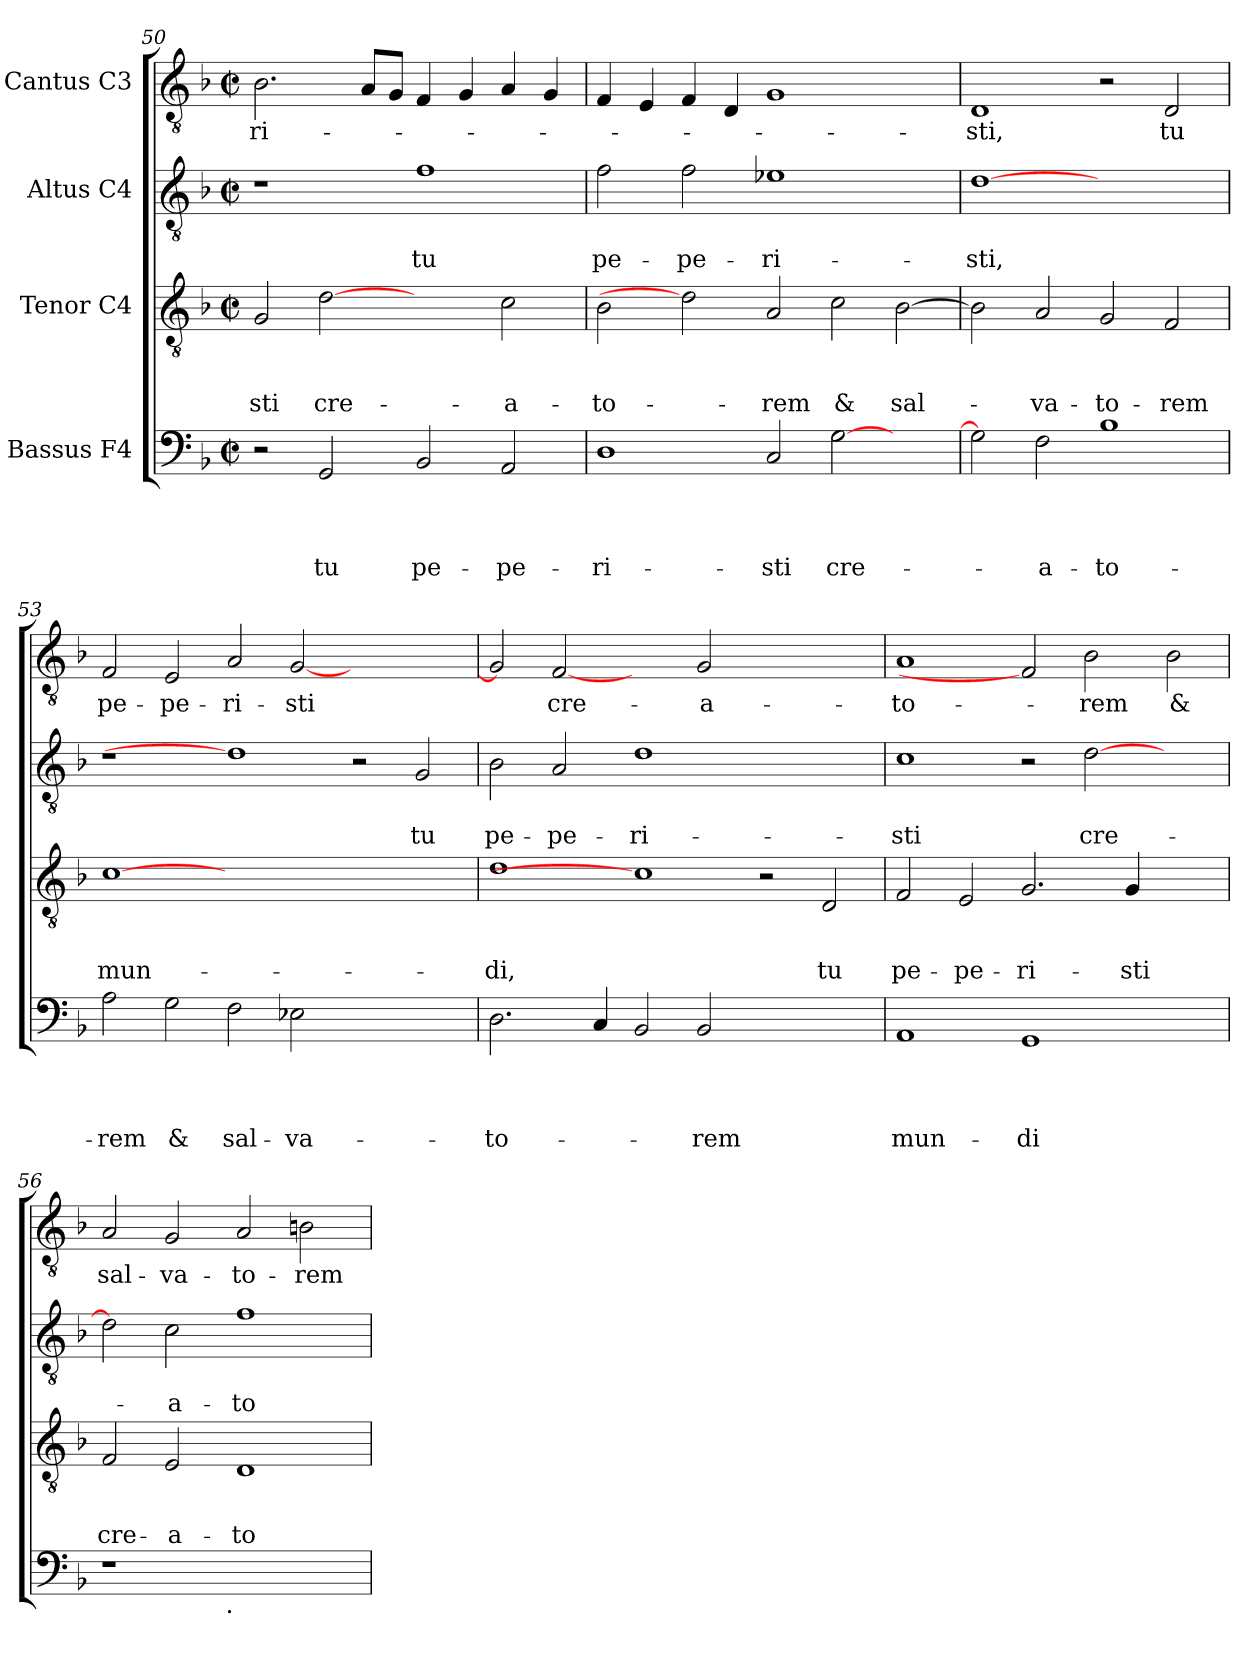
**kern	**text	**text	**text	**text	**kern	**text	**text	**text	**kern	**text	**text	**kern	**text
*part4	*part4	*part4	*part4	*part4	*part3	*part3	*part3	*part3	*part2	*part2	*part2	*part1	*part1
*staff4	*staff4	*staff4	*staff4	*staff4	*staff3	*staff3	*staff3	*staff3	*staff2	*staff2	*staff2	*staff1	*staff1
*I"Bassus F4	*	*	*	*	*I"Tenor C4	*	*	*	*I"Altus C4	*	*	*I"Cantus C3	*
*clefF4	*	*	*	*	*clefGv2	*	*	*	*clefGv2	*	*	*clefGv2	*
*k[b-]	*	*	*	*	*k[b-]	*	*	*	*k[b-]	*	*	*k[b-]	*
*F:	*	*	*	*	*F:	*	*	*	*F:	*	*	*F:	*
*M2/2	*	*	*	*	*M2/2	*	*	*	*M2/2	*	*	*M2/2	*
*met(c|)	*	*	*	*	*met(c|)	*	*	*	*met(c|)	*	*	*met(c|)	*
=50	=50	=50	=50	=50	=50	=50	=50	=50	=50	=50	=50	=50	=50
!	!	!	!	!	!	!	!	!LO:LY:b	!	!	!	!	!LO:LY:b
2r	.	.	.	.	2G/	.	.	-sti	1r	.	.	2.B-\	-ri-
!	!	!	!	!LO:LY:b	!	!	!	!LO:LY:b	!	!	!	!	!
2GG/	.	.	.	tu	[2d	.	.	cre-	.	.	.	.	.
.	.	.	.	.	.	.	.	.	.	.	.	8A/L	.
.	.	.	.	.	.	.	.	.	.	.	.	8G/J	.
!	!	!	!	!LO:LY:b	!	!	!	!	!	!	!LO:LY:b	!	!
2BB-/	.	.	.	pe-	2ryy	.	.	.	1f	.	tu	4F/	.
.	.	.	.	.	.	.	.	.	.	.	.	4G/	.
!	!	!	!	!LO:LY:b	!	!	!	!LO:LY:b	!	!	!	!	!
2AA/	.	.	.	-pe-	2c\	.	.	-a-	.	.	.	4A/	.
.	.	.	.	.	.	.	.	.	.	.	.	4G/	.
=51	=51	=51	=51	=51	=51	=51	=51	=51	=51	=51	=51	=51	=51
!	!	!	!	!LO:LY:b	!	!	!	!LO:LY:b	!	!	!LO:LY:b	!	!
1D	.	.	.	-ri-	2B-\	.	.	-to-	2f\	.	pe-	4F/	.
.	.	.	.	.	.	.	.	.	.	.	.	4E/	.
!	!	!	!	!	!	!	!	!	!	!	!LO:LY:b	!	!
.	.	.	.	.	2d]	.	.	.	2f\	.	-pe-	4F/	.
.	.	.	.	.	.	.	.	.	.	.	.	4D/	.
!	!	!	!	!LO:LY:b	!	!	!	!LO:LY:b	!	!	!LO:LY:b	!	!
2C/	.	.	.	-sti	2A/	.	.	-rem	1e-X	.	-ri-	1G	.
!	!	!	!	!LO:LY:b	!	!	!	!LO:LY:b	!	!	!	!	!
[>2G\	.	.	.	cre-	2c\	.	.	&	.	.	.	.	.
!	!	!	!	!	!	!	!	!LO:LY:b	!	!	!	!	!
2ryy	.	.	.	.	[>2B-\	.	.	sal-	2ryy	.	.	2ryy	.
=52	=52	=52	=52	=52	=52	=52	=52	=52	=52	=52	=52	=52	=52
!	!	!	!	!	!	!	!	!	!	!	!LO:LY:b	!	!LO:LY:b
2G\]	.	.	.	.	2B-\]	.	.	.	[1d	.	-sti,	1D	-sti,
!	!	!	!	!LO:LY:b	!	!	!	!LO:LY:b	!	!	!	!	!
2F\	.	.	.	-a-	2A/	.	.	-va-	.	.	.	.	.
!	!	!	!	!LO:LY:b	!	!	!	!LO:LY:b	!	!	!	!	!
1B-	.	.	.	-to-	2G/	.	.	-to-	1ryy	.	.	2r	.
!	!	!	!	!	!	!	!	!LO:LY:b	!	!	!	!	!LO:LY:b
.	.	.	.	.	2F/	.	.	-rem	.	.	.	2D/	tu
=53	=53	=53	=53	=53	=53	=53	=53	=53	=53	=53	=53	=53	=53
!	!	!	!	!LO:LY:b	!	!	!	!LO:LY:b	!	!	!	!	!LO:LY:b
2A\	.	.	.	-rem	[1c	.	.	mun-	1r	.	.	2F/	pe-
!	!	!	!	!LO:LY:b	!	!	!	!	!	!	!	!	!LO:LY:b
2G\	.	.	.	&	.	.	.	.	.	.	.	2E/	-pe-
!	!	!	!	!LO:LY:b	!	!	!	!	!	!	!	!	!LO:LY:b
2F\	.	.	.	sal-	0ryy	.	.	.	1d]	.	.	2A/	-ri-
!	!	!	!	!LO:LY:b	!	!	!	!	!	!	!	!	!LO:LY:b
2E-X\	.	.	.	-va-	.	.	.	.	.	.	.	[<2G/	-sti
1ryy	.	.	.	.	.	.	.	.	2r	.	.	1ryy	.
!	!	!	!	!	!	!	!	!	!	!	!LO:LY:b	!	!
.	.	.	.	.	.	.	.	.	2G/	.	tu	.	.
!!LO:LB:g=z
=54	=54	=54	=54	=54	=54	=54	=54	=54	=54	=54	=54	=54	=54
!	!	!	!	!LO:LY:b	!	!	!	!LO:LY:b	!	!	!LO:LY:b	!	!
2.D\	.	.	.	-to-	1d	.	.	-di,	2B-\	.	pe-	2G/]	.
!	!	!	!	!	!	!	!	!	!	!	!LO:LY:b	!	!LO:LY:b
.	.	.	.	.	.	.	.	.	2A/	.	-pe-	[2F	cre-
4C/	.	.	.	.	.	.	.	.	.	.	.	.	.
!	!	!	!	!	!	!	!	!	!	!	!LO:LY:b	!	!
2BB-/	.	.	.	.	1c]	.	.	.	1d	.	-ri-	2ryy	.
!	!	!	!	!LO:LY:b	!	!	!	!	!	!	!	!	!LO:LY:b
2BB-/	.	.	.	-rem	.	.	.	.	.	.	.	2G/	-a-
1ryy	.	.	.	.	2r	.	.	.	1ryy	.	.	1ryy	.
!	!	!	!	!	!	!	!	!LO:LY:b	!	!	!	!	!
.	.	.	.	.	2D/	.	.	tu	.	.	.	.	.
=55	=55	=55	=55	=55	=55	=55	=55	=55	=55	=55	=55	=55	=55
!	!	!	!	!LO:LY:b	!	!	!	!LO:LY:b	!	!	!LO:LY:b	!	!LO:LY:b
1AA	.	.	.	mun-	2F/	.	.	pe-	1c	.	-sti	1A	-to-
!	!	!	!	!	!	!	!	!LO:LY:b	!	!	!	!	!
.	.	.	.	.	2E/	.	.	-pe-	.	.	.	.	.
!	!	!	!	!LO:LY:b	!	!	!	!LO:LY:b	!	!	!	!	!
1GG	.	.	.	-di	2.G/	.	.	-ri-	2r	.	.	2F]	.
!	!	!	!	!	!	!	!	!	!	!	!LO:LY:b	!	!LO:LY:b
.	.	.	.	.	.	.	.	.	[>2d\	.	cre-	2B-\	-rem
!	!	!	!	!	!	!	!	!LO:LY:b	!	!	!	!	!
.	.	.	.	.	4G/	.	.	-sti	.	.	.	.	.
!	!	!	!	!	!	!	!	!	!	!	!	!	!LO:LY:b
2ryy	.	.	.	.	2ryy	.	.	.	2ryy	.	.	2B-\	&
=56	=56	=56	=56	=56	=56	=56	=56	=56	=56	=56	=56	=56	=56
!	!	!	!	!	!	!	!	!LO:LY:b	!	!	!	!	!LO:LY:b
*^	*	*	*	*	*	*	*	*	*	*	*	*	*
1r	2ryy	.	.	.	.	2F/	.	.	cre-	2d\]	.	.	2A/	sal-
!	!	!	!	!	!	!	!	!	!LO:LY:b	!	!	!LO:LY:b	!	!LO:LY:b
.	4...ryy	.	.	.	.	2E/	.	.	-a-	2c\	.	-a-	2G/	-va-
!	!LO:TX:b:t=.	!	!	!	!	!	!	!	!	!	!	!	!	!
.	1ryy	.	.	.	.	.	.	.	.	.	.	.	.	.
!	!	!	!	!	!	!	!	!	!LO:LY:b	!	!	!LO:LY:b	!	!LO:LY:b
1ryy	.	.	.	.	.	1D	.	.	-to-	1f	.	-to-	2A/	-to-
!	!	!	!	!	!	!	!	!	!	!	!	!	!	!LO:LY:b
.	.	.	.	.	.	.	.	.	.	.	.	.	2Bn\	-rem
.	32ryy	.	.	.	.	.	.	.	.	.	.	.	.	.
*v	*v	*	*	*	*	*	*	*	*	*	*	*	*	*
=	=	=	=	=	=	=	=	=	=	=	=	=	=
*-	*-	*-	*-	*-	*-	*-	*-	*-	*-	*-	*-	*-	*-
